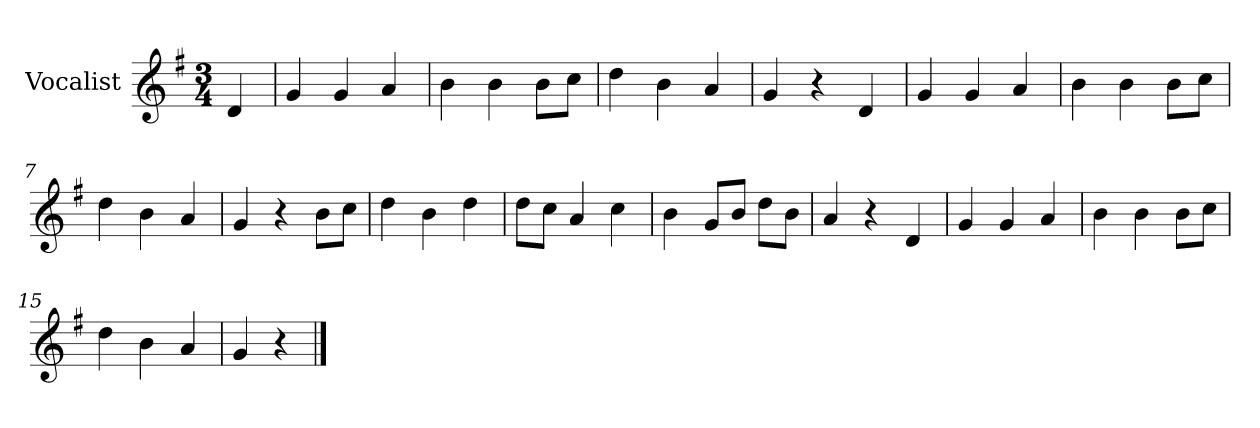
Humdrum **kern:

**kern
*part1
*staff1
*I"Vocalist
*k[f#]
*G:
*M3/4
=
4d
=1
4g
4g
4a
=2
4b
4b
8bL
8ccJ
=3
4dd
4b
4a
=4
4g
4r
4d
=5
4g
4g
4a
=6
4b
4b
8bL
8ccJ
=7
4dd
4b
4a
=8
4g
4r
8bL
8ccJ
=9
4dd
4b
4dd
=10
8ddL
8ccJ
4a
4cc
=11
4b
8gL
8bJ
8ddL
8bJ
=12
4a
4r
4d
=13
4g
4g
4a
=14
4b
4b
8bL
8ccJ
=15
4dd
4b
4a
=16
4g
4r
==
*-
